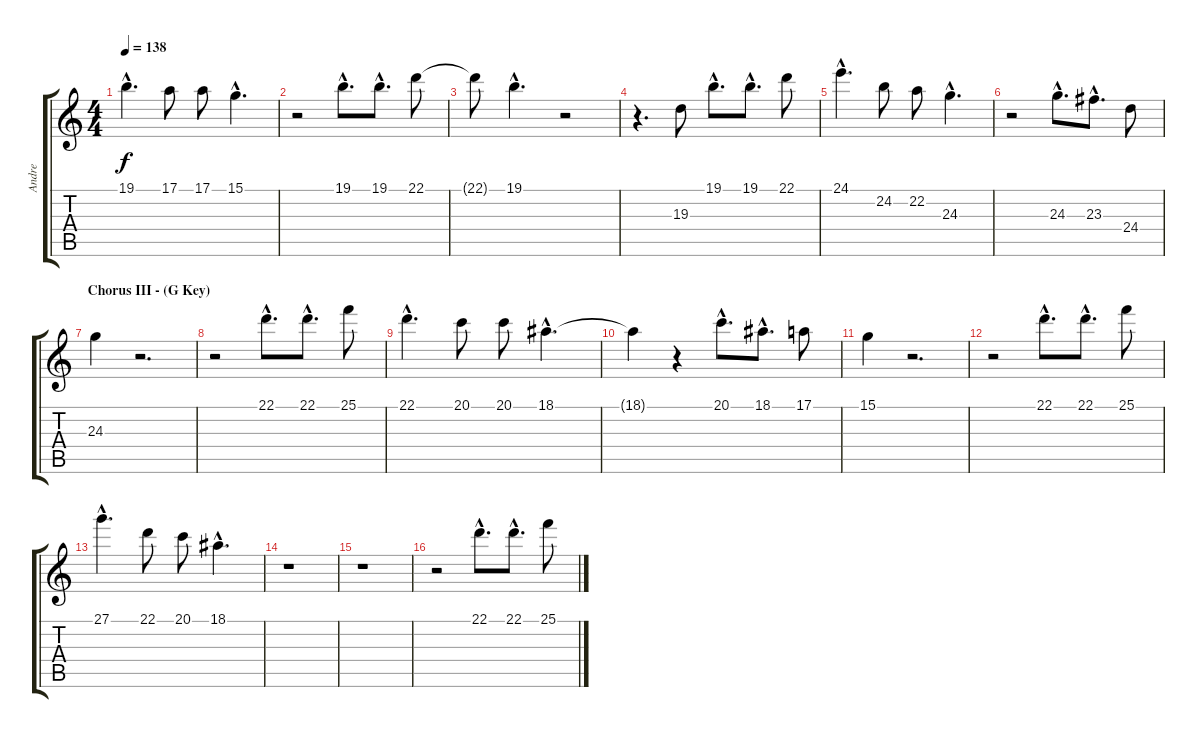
\track ("Andre" "Andre") {instrument flute}
\staff {score tabs}
\tuning (E4 B3 G3 D3 A2 E2) {hide}
\ts (4 4)
\tempo 138
\clef g2
\ks c
19.1{hac}.4{d dy f} 17.1.8 17.1.8 15.1{hac}.4{d} |
r.2 19.1{hac}.8{d} 19.1{hac}.8{d} 22.1.8 |
22.1{t}.8 19.1{hac}.4{d} r.2 |
r.4{d} 19.3.8 19.1{hac}.8{d} 19.1{hac}.8{d} 22.1.8 |
24.1{hac}.4{d} 24.2.8 22.2.8 24.3{hac}.4{d} |
r.2 24.3{hac}.8{d} 23.3{hac}.8{d} 24.4.8 |
\section ("" "Chorus III - (G Key)")
24.3.4 r.2{d} |
r.2 22.1{hac}.8{d} 22.1{hac}.8{d} 25.1.8 |
22.1{hac}.4{d} 20.1.8 20.1.8 18.1{hac}.4{d} |
18.1{t}.4 r.4 20.1{hac}.8{d} 18.1{hac}.8{d} 17.1.8 |
15.1.4 r.2{d} |
r.2 22.1{hac}.8{d} 22.1{hac}.8{d} 25.1.8 |
27.1{hac}.4{d} 22.1.8 20.1.8 18.1{hac}.4{d} |
r.1 |
r.1 |
r.2 22.1{hac}.8{d} 22.1{hac}.8{d} 25.1.8
